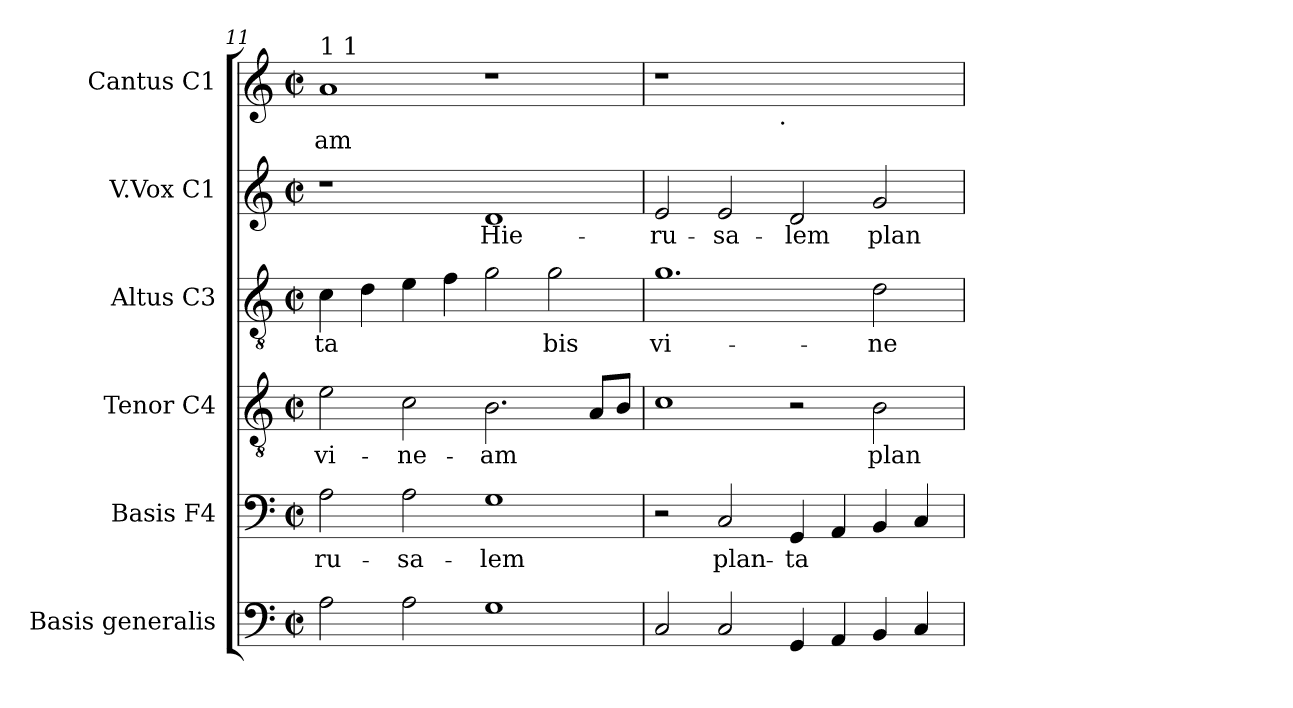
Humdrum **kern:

**kern	**kern	**text	**kern	**text	**kern	**text	**kern	**text	**kern	**text
*part6	*part5	*part5	*part4	*part4	*part3	*part3	*part2	*part2	*part1	*part1
*staff6	*staff5	*staff5	*staff4	*staff4	*staff3	*staff3	*staff2	*staff2	*staff1	*staff1
*I"Basis  generalis	*I"Basis  F4	*	*I"Tenor  C4	*	*I"Altus  C3	*	*I"V.Vox  C1	*	*I"Cantus  C1	*
*	*I'B	*	*I'T	*	*I'A	*	*	*	*I'C	*
!!LO:PB:g=z
*clefF4	*clefF4	*	*clefGv2	*	*clefGv2	*	*clefG2	*	*clefG2	*
*k[]	*k[]	*	*k[]	*	*k[]	*	*k[]	*	*k[]	*
*C:	*C:	*	*C:	*	*C:	*	*C:	*	*C:	*
*M2/2	*M2/2	*	*M2/2	*	*M2/2	*	*M2/2	*	*M2/2	*
*met(c|)	*met(c|)	*	*met(c|)	*	*met(c|)	*	*met(c|)	*	*met(c|)	*
=11	=11	=11	=11	=11	=11	=11	=11	=11	=11	=11
!	!	!	!	!	!	!	!	!	!LO:TX:a:t=1 1	!
!	!	!LO:LY:b:cj	!	!LO:LY:b:cj	!	!LO:LY:b:cj	!	!	!	!LO:LY:b:cj
2A\	2A\	-ru-	2e\	vi-	4c\	-ta-	1r	.	1a	-am
!	!	!	!	!	!	!LO:LY:b:cj	!	!	!	!
.	.	.	.	.	4d\	--	.	.	.	.
!	!	!LO:LY:b:cj	!	!LO:LY:b:cj	!	!LO:LY:b:cj	!	!	!	!
2A\	2A\	-sa-	2c\	-ne-	4e\	--	.	.	.	.
!	!	!	!	!	!	!LO:LY:b:cj	!	!	!	!
.	.	.	.	.	4f\	--	.	.	.	.
!	!	!LO:LY:b:cj	!	!LO:LY:b:cj	!	!LO:LY:b:cj	!	!LO:LY:b:cj	!	!
1G	1G	-lem	2.B\	-am	2g\	--	1d	Hie-	1r	.
!	!	!	!	!	!	!LO:LY:b:cj	!	!	!	!
.	.	.	.	.	2g\	-bis	.	.	.	.
!	!	!	!	!LO:LY:b:cj	!	!	!	!	!	!
.	.	.	8A/L	.	.	.	.	.	.	.
!	!	!	!	!LO:LY:b:cj	!	!	!	!	!	!
.	.	.	8B/J	.	.	.	.	.	.	.
=12	=12	=12	=12	=12	=12	=12	=12	=12	=12	=12
!	!	!	!	!LO:LY:b:cj	!	!LO:LY:b:cj	!	!LO:LY:b:cj	!	!
*	*	*	*	*	*	*	*	*	*^	*
2C/	2r	.	1c	.	1.g	vi-	2e/	-ru-	1r	2ryy	.
!	!	!LO:LY:b:cj	!	!	!	!	!	!LO:LY:b:cj	!	!	!
2C/	2C/	plan-	.	.	.	.	2e/	-sa-	.	4...ryy	.
!	!	!	!	!	!	!	!	!	!	!LO:TX:b:t=.	!
.	.	.	.	.	.	.	.	.	.	1ryy	.
!	!	!LO:LY:b:cj	!	!	!	!	!	!LO:LY:b:cj	!	!	!
4GG/	4GG/	-ta-	2r	.	.	.	2d/	-lem	1ryy	.	.
!	!	!LO:LY:b:cj	!	!	!	!	!	!	!	!	!
4AA/	4AA/	--	.	.	.	.	.	.	.	.	.
!	!	!LO:LY:b:cj	!	!LO:LY:b:cj	!	!LO:LY:b:cj	!	!LO:LY:b:cj	!	!	!
4BB/	4BB/	--	2B\	plan-	2d\	-ne-	2g/	plan-	.	.	.
!	!	!LO:LY:b:cj	!	!	!	!	!	!	!	!	!
4C/	4C/	--	.	.	.	.	.	.	.	.	.
.	.	.	.	.	.	.	.	.	.	32ryy	.
*	*	*	*	*	*	*	*	*	*v	*v	*
=	=	=	=	=	=	=	=	=	=	=
*-	*-	*-	*-	*-	*-	*-	*-	*-	*-	*-
